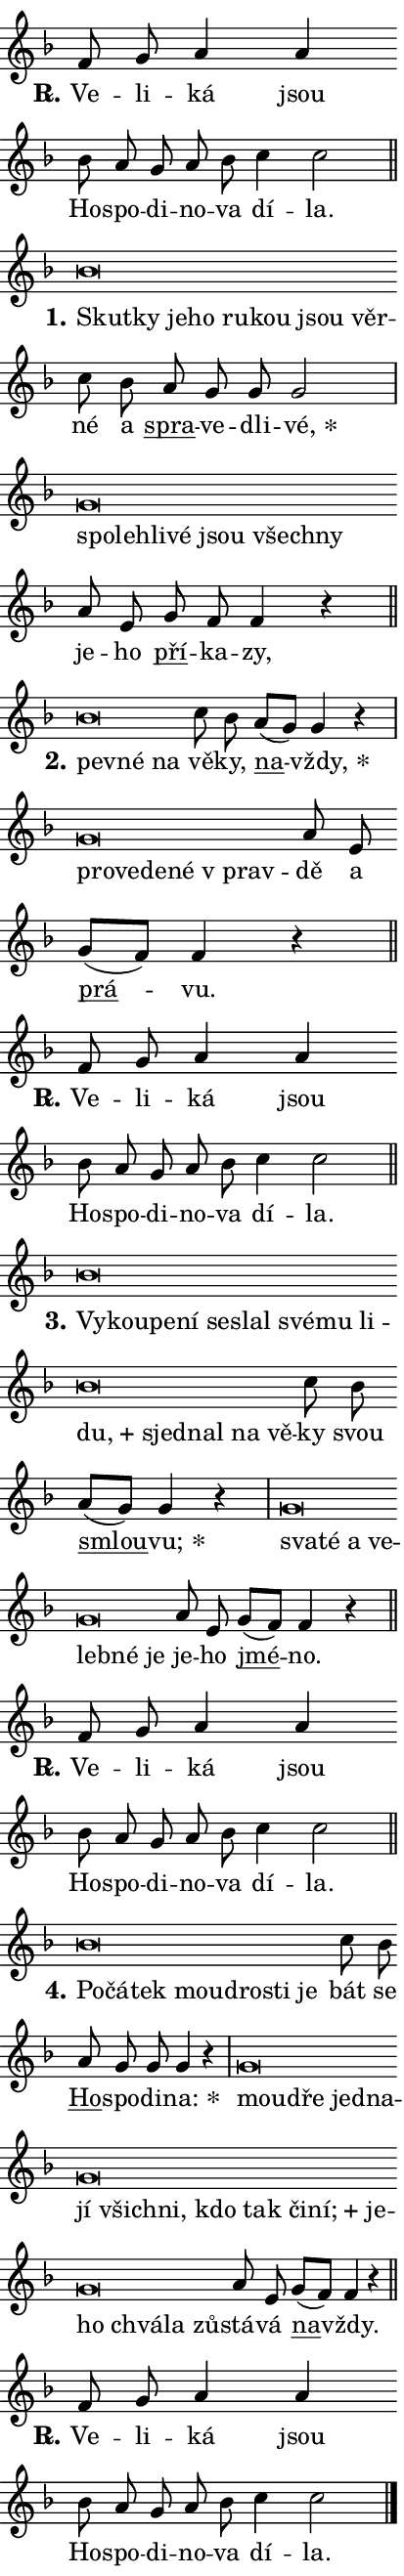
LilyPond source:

\version "2.24.0"
\header { tagline = "" }
\paper {
  indent = 0\cm
  top-margin = 0\cm
  right-margin = 0.13\cm % to fit lyric hyphens
  bottom-margin = 0\cm
  left-margin = 0\cm
  paper-width = 7\cm
  page-breaking = #ly:one-page-breaking
  system-system-spacing.basic-distance = #11
  score-system-spacing.basic-distance = #11
  ragged-last = ##f
}


%% Author: Thomas Morley
%% https://lists.gnu.org/archive/html/lilypond-user/2020-05/msg00002.html
#(define (line-position grob)
"Returns position of @var[grob} in current system:
   @code{'start}, if at first time-step
   @code{'end}, if at last time-step
   @code{'middle} otherwise
"
  (let* ((col (ly:item-get-column grob))
         (ln (ly:grob-object col 'left-neighbor))
         (rn (ly:grob-object col 'right-neighbor))
         (col-to-check-left (if (ly:grob? ln) ln col))
         (col-to-check-right (if (ly:grob? rn) rn col))
         (break-dir-left
           (and
             (ly:grob-property col-to-check-left 'non-musical #f)
             (ly:item-break-dir col-to-check-left)))
         (break-dir-right
           (and
             (ly:grob-property col-to-check-right 'non-musical #f)
             (ly:item-break-dir col-to-check-right))))
        (cond ((eqv? 1 break-dir-left) 'start)
              ((eqv? -1 break-dir-right) 'end)
              (else 'middle))))

#(define (tranparent-at-line-position vctor)
  (lambda (grob)
  "Relying on @code{line-position} select the relevant enry from @var{vctor}.
Used to determine transparency,"
    (case (line-position grob)
      ((end) (not (vector-ref vctor 0)))
      ((middle) (not (vector-ref vctor 1)))
      ((start) (not (vector-ref vctor 2))))))

noteHeadBreakVisibility =
#(define-music-function (break-visibility)(vector?)
"Makes @code{NoteHead}s transparent relying on @var{break-visibility}"
#{
  \override NoteHead.transparent =
    #(tranparent-at-line-position break-visibility)
#})

#(define delete-ledgers-for-transparent-note-heads
  (lambda (grob)
    "Reads whether a @code{NoteHead} is transparent.
If so this @code{NoteHead} is removed from @code{'note-heads} from
@var{grob}, which is supposed to be @code{LedgerLineSpanner}.
As a result ledgers are not printed for this @code{NoteHead}"
    (let* ((nhds-array (ly:grob-object grob 'note-heads))
           (nhds-list
             (if (ly:grob-array? nhds-array)
                 (ly:grob-array->list nhds-array)
                 '()))
           ;; Relies on the transparent-property being done before
           ;; Staff.LedgerLineSpanner.after-line-breaking is executed.
           ;; This is fragile ...
           (to-keep
             (remove
               (lambda (nhd)
                 (ly:grob-property nhd 'transparent #f))
               nhds-list)))
      ;; TODO find a better method to iterate over grob-arrays, similiar
      ;; to filter/remove etc for lists
      ;; For now rebuilt from scratch
      (set! (ly:grob-object grob 'note-heads)  '())
      (for-each
        (lambda (nhd)
          (ly:pointer-group-interface::add-grob grob 'note-heads nhd))
        to-keep))))

squashNotes = {
  \override NoteHead.X-extent = #'(-0.2 . 0.2)
  \override NoteHead.Y-extent = #'(-0.75 . 0)
  \override NoteHead.stencil =
    #(lambda (grob)
       (let ((pos (ly:grob-property grob 'staff-position)))
         (begin
           (if (< pos -7) (display "ERROR: Lower brevis then expected\n") (display ""))
           (if (<= pos -6) ly:text-interface::print ly:note-head::print))))
}
unSquashNotes = {
  \revert NoteHead.X-extent
  \revert NoteHead.Y-extent
  \revert NoteHead.stencil
}

hideNotes = \noteHeadBreakVisibility #begin-of-line-visible
unHideNotes = \noteHeadBreakVisibility #all-visible

% work-around for resetting accidentals
% https://lilypond.org/doc/v2.23/Documentation/notation/displaying-rhythms#unmetered-music
cadenzaMeasure = {
  \cadenzaOff
  \partial 1024 s1024
  \cadenzaOn
}

#(define-markup-command (accent layout props text) (markup?)
  "Underline accented syllable"
  (interpret-markup layout props
    #{\markup \override #'(offset . 4.3) \underline { #text }#}))

responsum = \markup \concat {
  "R" \hspace #-1.05 \path #0.1 #'((moveto 0 0.07) (lineto 0.9 0.8)) \hspace #0.05 "."
}

spaceSize = #0.6828661417322834 % exact space size for TeX Gyre Schola

\layout {
  \context {
    \Staff
    \remove "Time_signature_engraver"
    \override LedgerLineSpanner.after-line-breaking = #delete-ledgers-for-transparent-note-heads
  }
  \context {
    \Lyrics {
      \override LyricSpace.minimum-distance = \spaceSize
      \override LyricText.font-name = #"TeX Gyre Schola"
      \override LyricText.font-size = 1
      \override StanzaNumber.font-name = #"TeX Gyre Schola Bold"
      \override StanzaNumber.font-size = 1
    }
  }
  \context {
    \Score 
    \override NoteHead.text =
      #(lambda (grob) 
        (let ((pos (ly:grob-property grob 'staff-position)))
          #{\markup {
            \combine
              \halign #-0.55 \raise #(if (= pos -6) 0 0.5) \override #'(thickness . 2) \draw-line #'(3.2 . 0)
              \musicglyph "noteheads.sM1"
          }#}))
  }
}

% magnetic-lyrics.ily
%
%   written by
%     Jean Abou Samra <jean@abou-samra.fr>
%     Werner Lemberg <wl@gnu.org>
%
%   adapted by
%     Jiri Hon <jiri.hon@gmail.com>
%
% Version 2022-Apr-15

% https://www.mail-archive.com/lilypond-user@gnu.org/msg149350.html

#(define (Left_hyphen_pointer_engraver context)
   "Collect syllable-hyphen-syllable occurrences in lyrics and store
them in properties.  This engraver only looks to the left.  For
example, if the lyrics input is @code{foo -- bar}, it does the
following.

@itemize @bullet
@item
Set the @code{text} property of the @code{LyricHyphen} grob between
@q{foo} and @q{bar} to @code{foo}.

@item
Set the @code{left-hyphen} property of the @code{LyricText} grob with
text @q{foo} to the @code{LyricHyphen} grob between @q{foo} and
@q{bar}.
@end itemize

Use this auxiliary engraver in combination with the
@code{lyric-@/text::@/apply-@/magnetic-@/offset!} hook."
   (let ((hyphen #f)
         (text #f))
     (make-engraver
      (acknowledgers
       ((lyric-syllable-interface engraver grob source-engraver)
        (set! text grob)))
      (end-acknowledgers
       ((lyric-hyphen-interface engraver grob source-engraver)
        ;(when (not (grob::has-interface grob 'lyric-space-interface))
          (set! hyphen grob)));)
      ((stop-translation-timestep engraver)
       (when (and text hyphen)
         (ly:grob-set-object! text 'left-hyphen hyphen))
       (set! text #f)
       (set! hyphen #f)))))

#(define (lyric-text::apply-magnetic-offset! grob)
   "If the space between two syllables is less than the value in
property @code{LyricText@/.details@/.squash-threshold}, move the right
syllable to the left so that it gets concatenated with the left
syllable.

Use this function as a hook for
@code{LyricText@/.after-@/line-@/breaking} if the
@code{Left_@/hyphen_@/pointer_@/engraver} is active."
   (let ((hyphen (ly:grob-object grob 'left-hyphen #f)))
     (when hyphen
       (let ((left-text (ly:spanner-bound hyphen LEFT)))
         (when (grob::has-interface left-text 'lyric-syllable-interface)
           (let* ((common (ly:grob-common-refpoint grob left-text X))
                  (this-x-ext (ly:grob-extent grob common X))
                  (left-x-ext
                   (begin
                     ;; Trigger magnetism for left-text.
                     (ly:grob-property left-text 'after-line-breaking)
                     (ly:grob-extent left-text common X)))
                  ;; `delta` is the gap width between two syllables.
                  (delta (- (interval-start this-x-ext)
                            (interval-end left-x-ext)))
                  (details (ly:grob-property grob 'details))
                  (threshold (assoc-get 'squash-threshold details 0.2)))
             (when (< delta threshold)
               (let* (;; We have to manipulate the input text so that
                      ;; ligatures crossing syllable boundaries are not
                      ;; disabled.  For languages based on the Latin
                      ;; script this is essentially a beautification.
                      ;; However, for non-Western scripts it can be a
                      ;; necessity.
                      (lt (ly:grob-property left-text 'text))
                      (rt (ly:grob-property grob 'text))
                      (is-space (grob::has-interface hyphen 'lyric-space-interface))
                      (space (if is-space " " ""))
                      (extra-delta (if is-space spaceSize 0))
                      ;; Append new syllable.
                      (ltrt-space (if (and (string? lt) (string? rt))
                                (string-append lt space rt)
                                (make-concat-markup (list lt space rt))))
                      ;; Right-align `ltrt` to the right side.
                      (ltrt-space-markup (grob-interpret-markup
                               grob
                               (make-translate-markup
                                (cons (interval-length this-x-ext) 0)
                                (make-right-align-markup ltrt-space)))))
                 (begin
                   ;; Don't print `left-text`.
                   (ly:grob-set-property! left-text 'stencil #f)
                   ;; Set text and stencil (which holds all collected
                   ;; syllables so far) and shift it to the left.
                   (ly:grob-set-property! grob 'text ltrt-space)
                   (ly:grob-set-property! grob 'stencil ltrt-space-markup)
                   (ly:grob-translate-axis! grob (- (- delta extra-delta)) X))))))))))


#(define (lyric-hyphen::displace-bounds-first grob)
   ;; Make very sure this callback isn't triggered too early.
   (let ((left (ly:spanner-bound grob LEFT))
         (right (ly:spanner-bound grob RIGHT)))
     (ly:grob-property left 'after-line-breaking)
     (ly:grob-property right 'after-line-breaking)
     (ly:lyric-hyphen::print grob)))

squashThreshold = #0.4

\layout {
  \context {
    \Lyrics
    \consists #Left_hyphen_pointer_engraver
    \override LyricText.after-line-breaking =
      #lyric-text::apply-magnetic-offset!
    \override LyricHyphen.stencil = #lyric-hyphen::displace-bounds-first
    \override LyricText.details.squash-threshold = \squashThreshold
    \override LyricHyphen.minimum-distance = 0
    \override LyricHyphen.minimum-length = \squashThreshold
  }
}

squashText = \override LyricText.details.squash-threshold = 9999
unSquashText = \override LyricText.details.squash-threshold = \squashThreshold

leftText = \override LyricText.self-alignment-X = #LEFT
unLeftText = \revert LyricText.self-alignment-X

starOffset = #(lambda (grob) 
                (let ((x_offset (ly:self-alignment-interface::aligned-on-x-parent grob)))
                  (if (= x_offset 0) 0 (+ x_offset 1.2))))

star = #(define-music-function (syllable)(string?)
"Append star separator at the end of a syllable"
#{
  \once \override LyricText.X-offset = #starOffset
  \lyricmode { \markup {
    #syllable
    \override #'((font-name . "TeX Gyre Schola Bold")) \hspace #0.2 \lower #0.65 \larger "*"
  } }
#})

starAccent = #(define-music-function (syllable)(string?)
"Append star separator at the end of a syllable and make accent"
#{
  \once \override LyricText.X-offset = #starOffset
  \lyricmode { \markup {
    \accent #syllable
    \override #'((font-name . "TeX Gyre Schola Bold")) \hspace #0.2 \lower #0.65 \larger "*"
  } }
#})

breath = #(define-music-function (syllable)(string?)
"Append breathing indicator at the end of a syllable"
#{
  \lyricmode { \markup { #syllable "+" } }
#})

optionalBreath = #(define-music-function (syllable)(string?)
"Append optional breathing indicator at the end of a syllable"
#{
  \lyricmode { \markup { #syllable "(+)" } }
#})


\score {
    <<
        \new Voice = "melody" { \cadenzaOn \key f \major \relative { f'8 g a4 a \bar "" bes8 a g a bes \bar "" c4 c2 \cadenzaMeasure \bar "||" \break } }
        \new Lyrics \lyricsto "melody" { \lyricmode { \set stanza = \responsum
Ve -- li -- ká jsou Ho -- spo -- di -- no -- va dí -- la. } }
    >>
    \layout {}
}

\score {
    <<
        \new Voice = "melody" { \cadenzaOn \key f \major \relative { \squashNotes bes'\breve*1/16 \hideNotes \breve*1/16 \bar "" \breve*1/16 \bar "" \breve*1/16 \bar "" \breve*1/16 \bar "" \breve*1/16 \bar "" \breve*1/16 \breve*1/16 \bar "" \unHideNotes \unSquashNotes c8 bes \bar "" a g g g2 \cadenzaMeasure \bar "|" \squashNotes g\breve*1/16 \hideNotes \breve*1/16 \bar "" \breve*1/16 \bar "" \breve*1/16 \bar "" \breve*1/16 \bar "" \breve*1/16 \breve*1/16 \bar "" \unHideNotes \unSquashNotes a8 e \bar "" g f f4 r \cadenzaMeasure \bar "||" \break } }
        \new Lyrics \lyricsto "melody" { \lyricmode { \set stanza = "1."
\leftText Skut -- \squashText ky je -- ho ru -- kou jsou věr -- \unLeftText \unSquashText né a \markup \accent spra -- ve -- dli -- \star vé, \leftText spo -- \squashText leh -- li -- vé jsou všech -- ny \unLeftText \unSquashText je -- ho \markup \accent pří -- ka -- zy, } }
    >>
    \layout {}
}

\score {
    <<
        \new Voice = "melody" { \cadenzaOn \key f \major \relative { \squashNotes bes'\breve*1/16 \hideNotes \breve*1/16 \breve*1/16 \bar "" \unHideNotes \unSquashNotes c8 bes \bar "" a[( g)] g4 r \cadenzaMeasure \bar "|" \squashNotes g\breve*1/16 \hideNotes \breve*1/16 \bar "" \breve*1/16 \bar "" \breve*1/16 \breve*1/16 \bar "" \unHideNotes \unSquashNotes a8 e \bar "" g[( f)] f4 r \cadenzaMeasure \bar "||" \break } }
        \new Lyrics \lyricsto "melody" { \lyricmode { \set stanza = "2."
\leftText pev -- \squashText né na \unLeftText \unSquashText vě -- ky, \markup \accent na -- \star vždy, \leftText pro -- \squashText ve -- de -- né "v prav" -- \unLeftText \unSquashText dě a \markup \accent prá -- vu. } }
    >>
    \layout {}
}

\score {
    <<
        \new Voice = "melody" { \cadenzaOn \key f \major \relative { f'8 g a4 a \bar "" bes8 a g a bes \bar "" c4 c2 \cadenzaMeasure \bar "||" \break } }
        \new Lyrics \lyricsto "melody" { \lyricmode { \set stanza = \responsum
Ve -- li -- ká jsou Ho -- spo -- di -- no -- va dí -- la. } }
    >>
    \layout {}
}

\score {
    <<
        \new Voice = "melody" { \cadenzaOn \key f \major \relative { \squashNotes bes'\breve*1/16 \hideNotes \breve*1/16 \bar "" \breve*1/16 \bar "" \breve*1/16 \bar "" \breve*1/16 \bar "" \breve*1/16 \bar "" \breve*1/16 \bar "" \breve*1/16 \bar "" \breve*1/16 \bar "" \breve*1/16 \bar "" \breve*1/16 \bar "" \breve*1/16 \bar "" \breve*1/16 \breve*1/16 \bar "" \unHideNotes \unSquashNotes c8 bes \bar "" a[( g)] g4 r \cadenzaMeasure \bar "|" \squashNotes g\breve*1/16 \hideNotes \breve*1/16 \bar "" \breve*1/16 \bar "" \breve*1/16 \bar "" \breve*1/16 \bar "" \breve*1/16 \breve*1/16 \bar "" \unHideNotes \unSquashNotes a8 e \bar "" g[( f)] f4 r \cadenzaMeasure \bar "||" \break } }
        \new Lyrics \lyricsto "melody" { \lyricmode { \set stanza = "3."
\leftText Vy -- \squashText kou -- pe -- ní se -- slal své -- mu li -- \breath "du," sjed -- nal na vě -- \unLeftText \unSquashText ky svou \markup \accent smlou -- \star vu; \leftText sva -- \squashText té a ve -- leb -- né je \unLeftText \unSquashText je -- ho \markup \accent jmé -- no. } }
    >>
    \layout {}
}

\score {
    <<
        \new Voice = "melody" { \cadenzaOn \key f \major \relative { f'8 g a4 a \bar "" bes8 a g a bes \bar "" c4 c2 \cadenzaMeasure \bar "||" \break } }
        \new Lyrics \lyricsto "melody" { \lyricmode { \set stanza = \responsum
Ve -- li -- ká jsou Ho -- spo -- di -- no -- va dí -- la. } }
    >>
    \layout {}
}

\score {
    <<
        \new Voice = "melody" { \cadenzaOn \key f \major \relative { \squashNotes bes'\breve*1/16 \hideNotes \breve*1/16 \bar "" \breve*1/16 \bar "" \breve*1/16 \bar "" \breve*1/16 \bar "" \breve*1/16 \breve*1/16 \bar "" \unHideNotes \unSquashNotes c8 bes \bar "" a g g g4 r \cadenzaMeasure \bar "|" \squashNotes g\breve*1/16 \hideNotes \breve*1/16 \bar "" \breve*1/16 \bar "" \breve*1/16 \bar "" \breve*1/16 \bar "" \breve*1/16 \bar "" \breve*1/16 \bar "" \breve*1/16 \bar "" \breve*1/16 \bar "" \breve*1/16 \bar "" \breve*1/16 \bar "" \breve*1/16 \bar "" \breve*1/16 \bar "" \breve*1/16 \bar "" \breve*1/16 \breve*1/16 \bar "" \unHideNotes \unSquashNotes a8 e \bar "" g[( f)] f4 r \cadenzaMeasure \bar "||" \break } }
        \new Lyrics \lyricsto "melody" { \lyricmode { \set stanza = "4."
\leftText Po -- \squashText čá -- tek mou -- dro -- sti je \unLeftText \unSquashText bát se \markup \accent Ho -- spo -- di -- \star na: \leftText mou -- \squashText dře jed -- na -- jí všich -- ni, kdo tak či -- \breath "ní;" je -- ho chvá -- la zů -- \unLeftText \unSquashText stá -- vá \markup \accent na -- vždy. } }
    >>
    \layout {}
}

\score {
    <<
        \new Voice = "melody" { \cadenzaOn \key f \major \relative { f'8 g a4 a \bar "" bes8 a g a bes \bar "" c4 c2 \cadenzaMeasure \bar "||" \break } \bar "|." }
        \new Lyrics \lyricsto "melody" { \lyricmode { \set stanza = \responsum
Ve -- li -- ká jsou Ho -- spo -- di -- no -- va dí -- la. } }
    >>
    \layout {}
}
